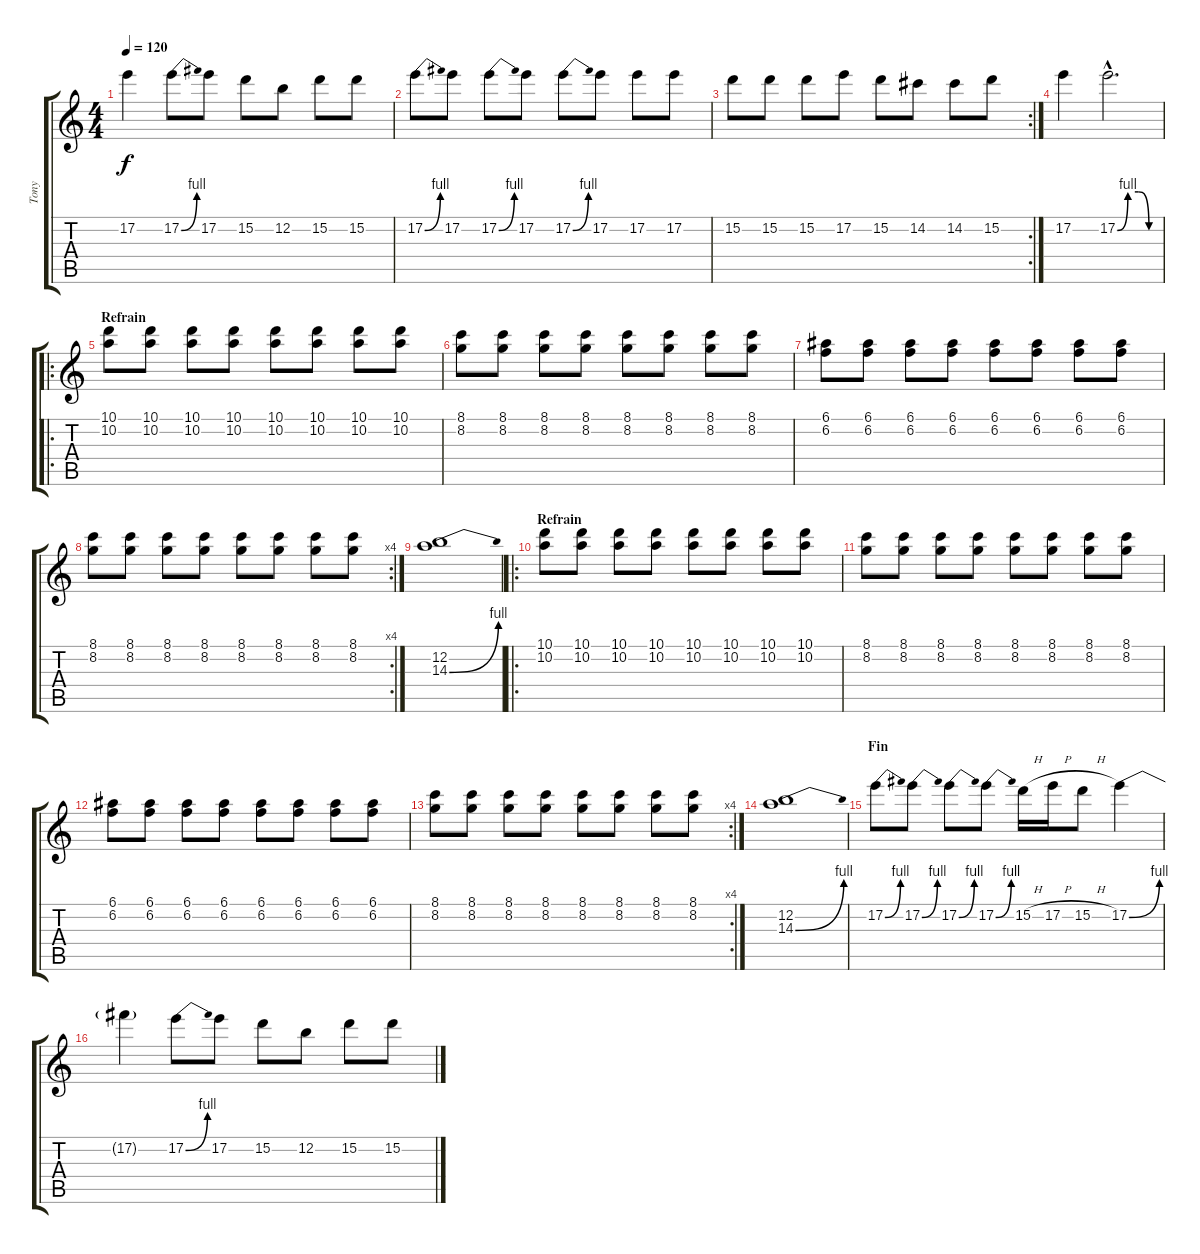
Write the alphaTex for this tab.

\track ("Tony" "Tony") {instrument distortionguitar}
\staff {score tabs}
\tuning (E4 B3 G3 D3 A2 E2) {hide}
\ts (4 4)
\tempo 120
\clef g2
\ks c
17.2{t}.4{dy f} 17.2{be (bend 0 0 60 4)}.8 17.2.8 15.2.8 12.2.8 15.2.8 15.2.8 |
17.2{be (bend 0 0 60 4)}.8 17.2.8 17.2{be (bend 0 0 60 4)}.8 17.2.8 17.2{be (bend 0 0 60 4)}.8 17.2.8 17.2.8 17.2.8 |
\rc 2
15.2.8 15.2.8 15.2.8 17.2.8 15.2.8 14.2.8 14.2.8 15.2.8 |
17.2.4 17.2{be (custom 0 0 15 4 30 4 45 0 60 0) hac}.2{d} |
\ro
\section ("" "Refrain")
(10.1 10.2).8 (10.1 10.2).8 (10.1 10.2).8 (10.1 10.2).8 (10.1 10.2).8 (10.1 10.2).8 (10.1 10.2).8 (10.1 10.2).8 |
(8.1 8.2).8 (8.1 8.2).8 (8.1 8.2).8 (8.1 8.2).8 (8.1 8.2).8 (8.1 8.2).8 (8.1 8.2).8 (8.1 8.2).8 |
(6.1 6.2).8 (6.1 6.2).8 (6.1 6.2).8 (6.1 6.2).8 (6.1 6.2).8 (6.1 6.2).8 (6.1 6.2).8 (6.1 6.2).8 |
\rc 4
(8.1 8.2).8 (8.1 8.2).8 (8.1 8.2).8 (8.1 8.2).8 (8.1 8.2).8 (8.1 8.2).8 (8.1 8.2).8 (8.1 8.2).8 |
(12.2 14.3{be (bend 0 0 60 4)}).1 |
\ro
\section ("" "Refrain")
(10.1 10.2).8 (10.1 10.2).8 (10.1 10.2).8 (10.1 10.2).8 (10.1 10.2).8 (10.1 10.2).8 (10.1 10.2).8 (10.1 10.2).8 |
(8.1 8.2).8 (8.1 8.2).8 (8.1 8.2).8 (8.1 8.2).8 (8.1 8.2).8 (8.1 8.2).8 (8.1 8.2).8 (8.1 8.2).8 |
(6.1 6.2).8 (6.1 6.2).8 (6.1 6.2).8 (6.1 6.2).8 (6.1 6.2).8 (6.1 6.2).8 (6.1 6.2).8 (6.1 6.2).8 |
\rc 4
(8.1 8.2).8 (8.1 8.2).8 (8.1 8.2).8 (8.1 8.2).8 (8.1 8.2).8 (8.1 8.2).8 (8.1 8.2).8 (8.1 8.2).8 |
(12.2 14.3{be (bend 0 0 60 4)}).1 |
\section ("" "Fin")
17.2{be (bend 0 0 60 4)}.8 17.2{be (bend 0 0 60 4)}.8 17.2{be (bend 0 0 60 4)}.8 17.2{be (bend 0 0 60 4)}.8 15.2{h}.16 17.2{h}.16 15.2{h}.8 17.2{be (bend 0 0 60 4)}.4 |
17.2{t}.4 17.2{be (bend 0 0 60 4)}.8 17.2.8 15.2.8 12.2.8 15.2.8 15.2.8
